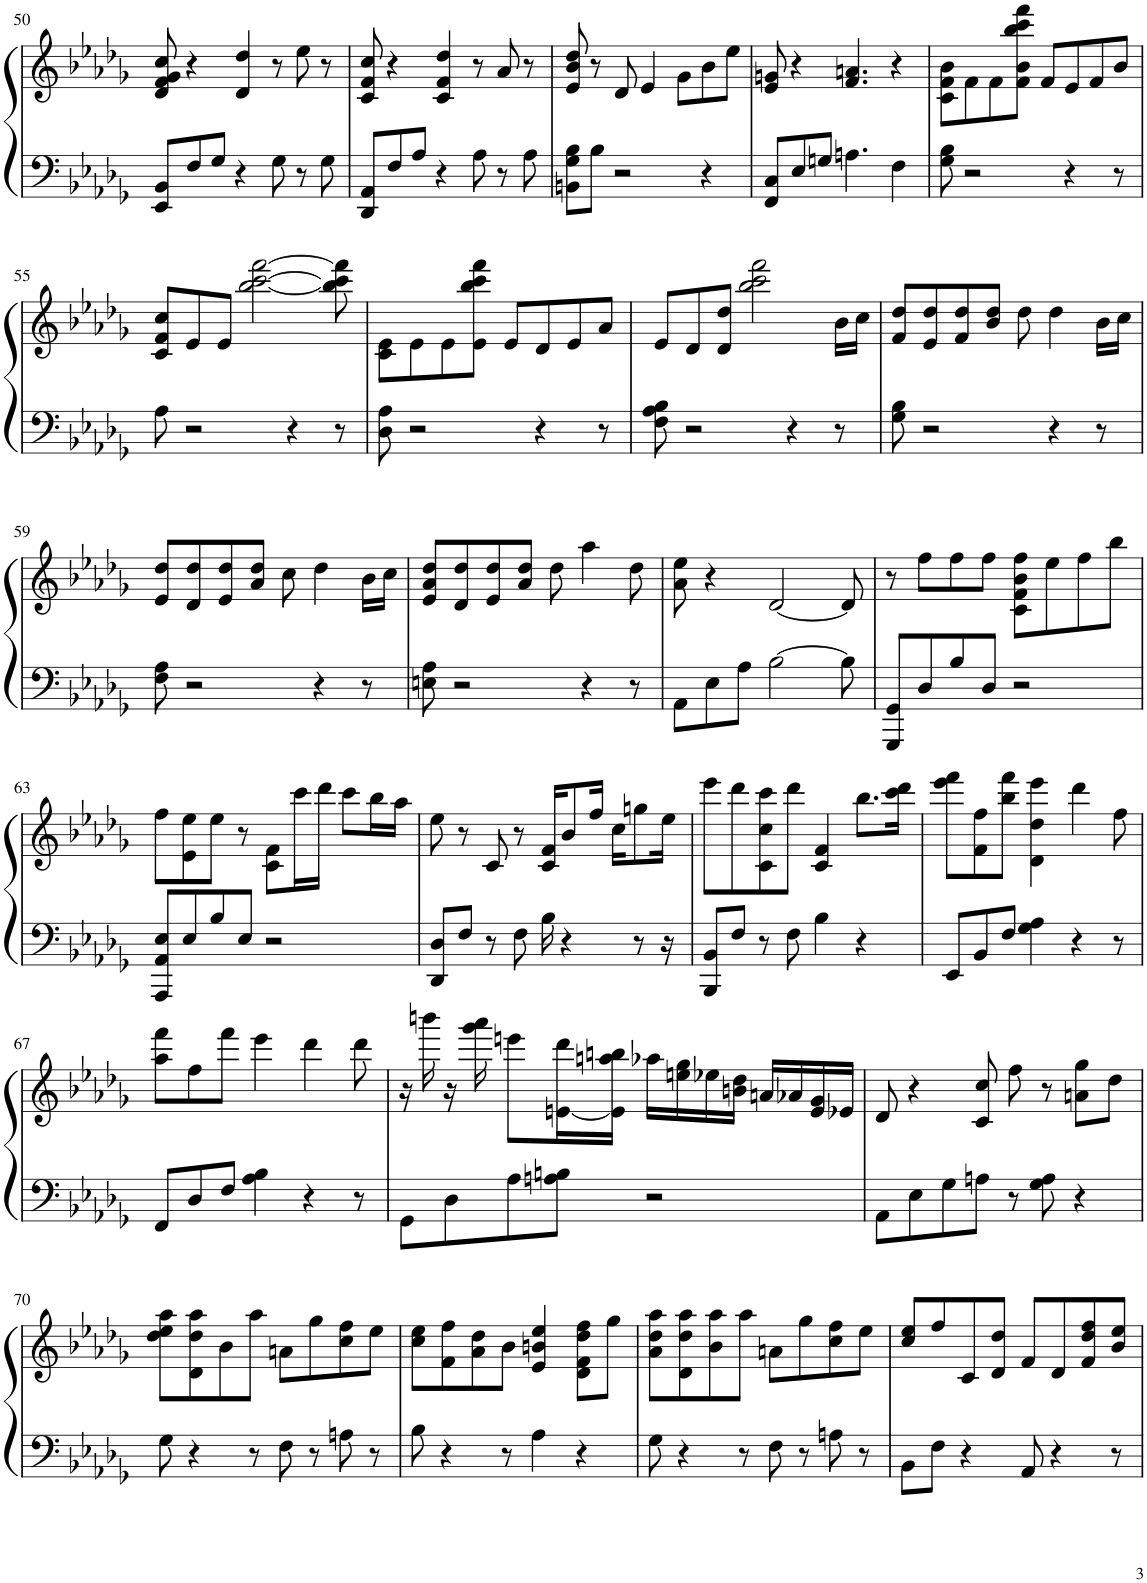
**kern	**kern
*part1	*part1
*staff2	*staff1
*I"Piano	*
*I'Pno	*
!!LO:PB:g=z
*clefF4	*clefG2
*k[b-e-a-d-g-]	*k[b-e-a-d-g-]
*D-:	*D-:
*M4/4	*M4/4
=50	=50
8EE-/ 8BB-/L	8d-/ 8f/ 8g-/ 8cc/
8F/	4r
8G-/J	.
4r	4d-/ 4dd-/
8G-\	8r
8r	8ee-\
8G-\	8r
=51	=51
8DD-/ 8AA-/L	8c/ 8f/ 8cc/
8F/	4r
8A-/J	.
4r	4c/ 4f/ 4dd-/
8A-\	8r
8r	8a-/
8A-\	8r
=52	=52
8BBn\ 8G-\ 8B-\L	8e-/ 8b-/ 8dd-/
8B-\J	8r
2r	8d-/
.	4e-/
.	8g-\L
4r	8b-\
.	8ee-\J
=53	=53
8FF/ 8C/L	8e-/ 8gn/
8E-/	4r
8Gn/J	.
4.An\	4.f/ 4.an/
4F\	4r
=54	=54
8G-\ 8B-\	8c\ 8f\ 8b-\L
2r	8f\
.	8f\
.	8f\ 8b-\ 8bb-\ 8ccc\ 8fff\J
.	8f/L
4r	8e-/
.	8f/
8r	8b-/J
!!LO:LB:g=z
=55	=55
8A-\	8c/ 8f/ 8cc/L
2r	8e-/
.	8e-/J
.	[2bb-\ [2ccc\ [2fff\
4r	.
8r	8bb-\] 8ccc\] 8fff\]
=56	=56
8D-\ 8A-\	8c\ 8e-\L
2r	8e-\
.	8e-\
.	8e-\ 8bb-\ 8ccc\ 8fff\J
.	8e-/L
4r	8d-/
.	8e-/
8r	8a-/J
=57	=57
8F\ 8A-\ 8B-\	8e-/L
2r	8d-/
.	8d-/ 8dd-/J
.	2bb-\ 2ccc\ 2fff\
4r	.
8r	16b-\LL
.	16cc\JJ
=58	=58
8G-\ 8B-\	8f/ 8dd-/L
2r	8e-/ 8dd-/
.	8f/ 8dd-/
.	8b-/ 8dd-/J
.	8dd-\
4r	4dd-\
8r	16b-\LL
.	16cc\JJ
!!LO:LB:g=z
=59	=59
8F\ 8A-\	8e-/ 8dd-/L
2r	8d-/ 8dd-/
.	8e-/ 8dd-/
.	8a-/ 8dd-/J
.	8cc\
4r	4dd-\
8r	16b-\LL
.	16cc\JJ
=60	=60
8En\ 8A-\	8e-/ 8a-/ 8dd-/L
2r	8d-/ 8dd-/
.	8e-/ 8dd-/
.	8a-/ 8dd-/J
.	8dd-\
4r	4aa-\
8r	8dd-\
=61	=61
8AA-\L	8a-\ 8ee-\
8E-\	4r
8A-\J	.
[2B-\	[2d-/
8B-\]	8d-/]
=62	=62
8GGG-/ 8GG-/L	8r
8D-/	8ff\L
8B-/	8ff\
8D-/J	8ff\J
2r	8c\ 8f\ 8b-\ 8ff\L
.	8ee-\
.	8ff\
.	8bb-\J
!!LO:LB:g=z
=63	=63
8AAA-/ 8AA-/ 8E-/L	8ff\L
8E-/	8e-\ 8ee-\
8B-/	8ee-\J
8E-/J	8r
2r	8c\ 8f\L
.	16ccc\L
.	16ddd-\JJ
.	8ccc\L
.	16bb-\L
.	16aa-\JJ
=64	=64
8DD-/ 8D-/L	8ee-\
8F/J	8r
8r	8c/
8F\	8r
16B-\	16c/ 16f/KL
4r	8b-/
.	16ff/Jk
.	16cc\KL
8r	8ggn\
16r	16ee-\Jk
=65	=65
8BBB-/ 8BB-/L	8eee-\L
8F/J	8ddd-\
8r	8c\ 8cc\ 8ccc\
8F\	8ddd-\J
4B-\	4c/ 4f/
4r	8.bb-\L
.	16ccc\ 16ddd-\Jk
=66	=66
8EE-/L	8eee-\ 8fff\L
8BB-/	8f\ 8ff\
8F/J	8bb-\ 8fff\J
4G-\ 4A-\	4d-\ 4dd-\ 4eee-\
4r	4ddd-\
8r	8ff\
!!LO:LB:g=z
=67	=67
8FF/L	8aa-\ 8fff\L
8D-/	8ff\
8F/J	8fff\J
4A-\ 4B-\	4eee-\
4r	4ddd-\
8r	8ddd-\
=68	=68
8GG-\L	16r
.	16bbbn\
8D-\	16r
.	16ggg-\ 16aaa-\
8A-\	8eeen\L
8An\ 8Bn\J	[16en\ 16ddd-\L
.	16e\] 16aan\ 16bbn\JJ
2r	16aa-X\LL
.	16een\ 16gg-\
.	16ee-X\
.	16bn\ 16dd-\JJ
.	16an/LL
.	16a-X/
.	16e/ 16g-/
.	16e-X/JJ
=69	=69
8AA-\L	8d-/
8E-\	4r
8G-\	.
8An\J	8c/ 8cc/
8r	8ff\
8G-\ 8A\	8r
4r	8an\ 8gg-\L
.	8dd-\J
!!LO:LB:g=z
=70	=70
8G-\	8dd-\ 8ee-\ 8aa-\L
4r	8d-\ 8dd-\ 8aa-\
.	8b-\
8r	8aa-\J
8F\	8an\L
8r	8gg-\
8An\	8cc\ 8ff\
8r	8ee-\J
=71	=71
8B-\	8cc\ 8ee-\L
4r	8f\ 8ff\
.	8a-\ 8dd-\
8r	8b-\J
4A-\	4e-/ 4bn/ 4ee-/
4r	8d-\ 8f\ 8dd-\ 8ff\L
.	8gg-\J
=72	=72
8G-\	8a-\ 8dd-\ 8aa-\L
4r	8d-\ 8dd-\ 8aa-\
.	8b-\ 8aa-\
8r	8aa-\J
8F\	8an\L
8r	8gg-\
8An\	8cc\ 8ff\
8r	8ee-\J
=73	=73
8BB-\L	8cc/ 8ee-/L
8F\J	8ff/
4r	8c/
.	8d-/ 8dd-/J
8AA-/	8f/L
4r	8d-/
.	8f/ 8dd-/ 8ff/
8r	8b-/ 8ee-/J
=	=
*-	*-
